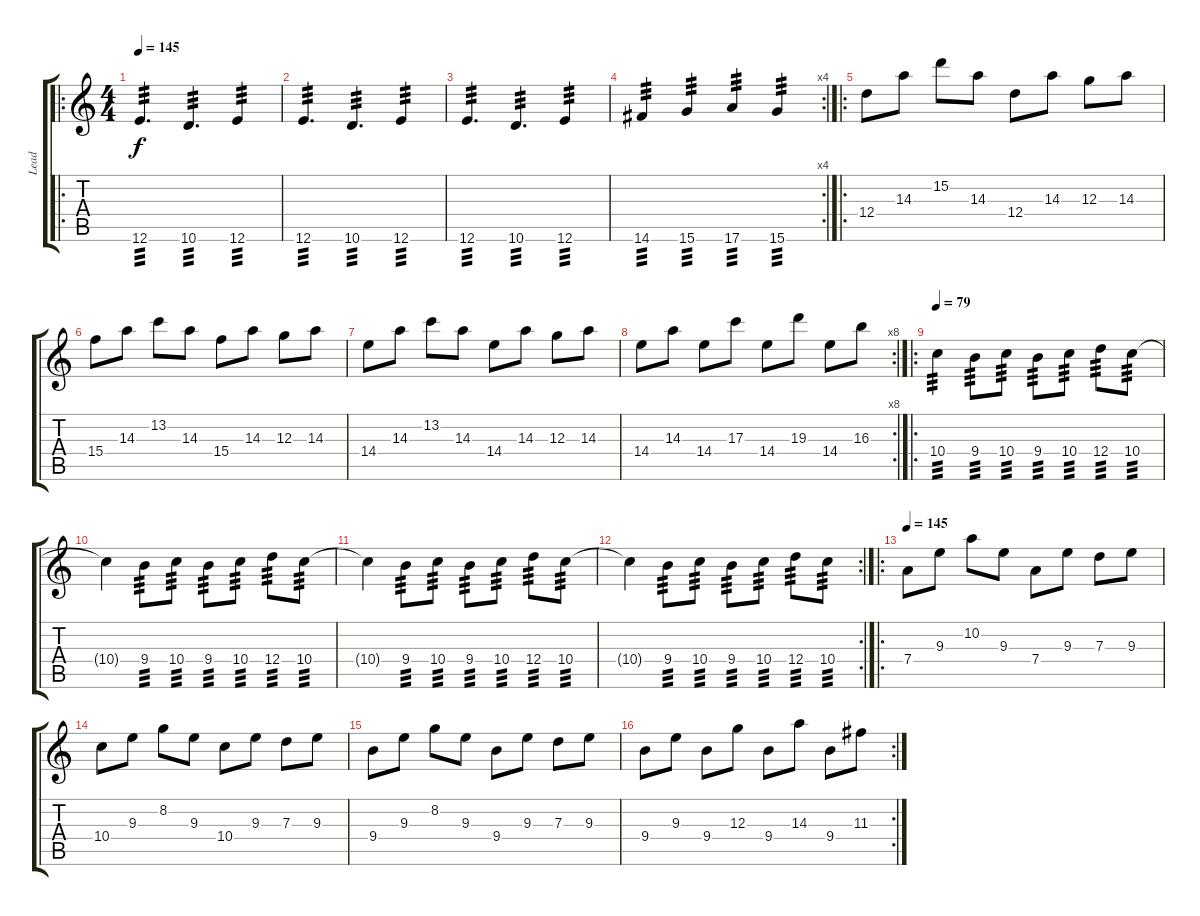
\track ("Lead" "Lead") {instrument distortionguitar}
\staff {score tabs}
\tuning (E4 B3 G3 D3 A2 E2) {hide}
\ro
\ts (4 4)
\tempo 145
\clef g2
\ks c
12.6.4{d tp 3 dy f} 10.6.4{d tp 3} 12.6.4{tp 3} |
12.6.4{d tp 3} 10.6.4{d tp 3} 12.6.4{tp 3} |
12.6.4{d tp 3} 10.6.4{d tp 3} 12.6.4{tp 3} |
\rc 4
14.6.4{tp 3} 15.6.4{tp 3} 17.6.4{tp 3} 15.6.4{tp 3} |
\ro
12.4.8 14.3.8 15.2.8 14.3.8 12.4.8 14.3.8 12.3.8 14.3.8 |
15.4.8 14.3.8 13.2.8 14.3.8 15.4.8 14.3.8 12.3.8 14.3.8 |
14.4.8 14.3.8 13.2.8 14.3.8 14.4.8 14.3.8 12.3.8 14.3.8 |
\rc 8
14.4.8 14.3.8 14.4.8 17.3.8 14.4.8 19.3.8 14.4.8 16.3.8 |
\ro
\tempo 79
10.4.4{tp 3} 9.4.8{tp 3} 10.4.8{tp 3} 9.4.8{tp 3} 10.4.8{tp 3} 12.4.8{tp 3} 10.4.8{tp 3} |
10.4{t}.4 9.4.8{tp 3} 10.4.8{tp 3} 9.4.8{tp 3} 10.4.8{tp 3} 12.4.8{tp 3} 10.4.8{tp 3} |
10.4{t}.4 9.4.8{tp 3} 10.4.8{tp 3} 9.4.8{tp 3} 10.4.8{tp 3} 12.4.8{tp 3} 10.4.8{tp 3} |
\rc 2
10.4{t}.4 9.4.8{tp 3} 10.4.8{tp 3} 9.4.8{tp 3} 10.4.8{tp 3} 12.4.8{tp 3} 10.4.8{tp 3} |
\ro
\tempo 145
7.4.8 9.3.8 10.2.8 9.3.8 7.4.8 9.3.8 7.3.8 9.3.8 |
10.4.8 9.3.8 8.2.8 9.3.8 10.4.8 9.3.8 7.3.8 9.3.8 |
9.4.8 9.3.8 8.2.8 9.3.8 9.4.8 9.3.8 7.3.8 9.3.8 |
\rc 2
9.4.8 9.3.8 9.4.8 12.3.8 9.4.8 14.3.8 9.4.8 11.3.8
